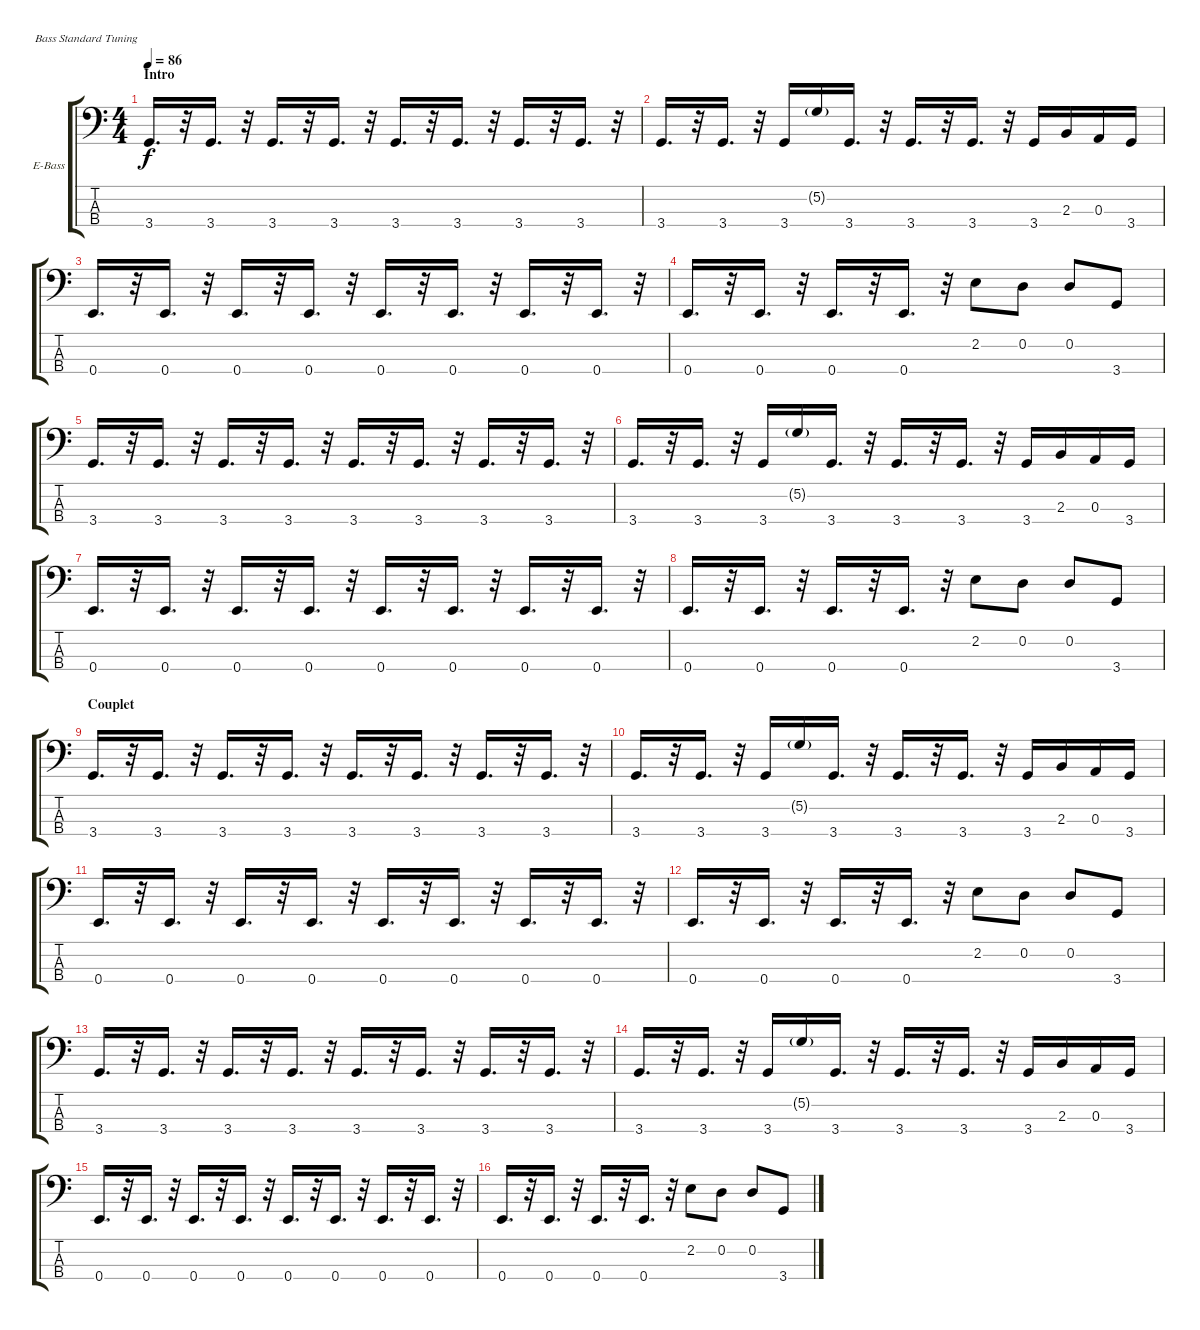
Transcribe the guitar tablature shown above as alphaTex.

\bracketExtendMode groupsimilarinstruments
\firstSystemTrackNameOrientation horizontal
\otherSystemsTrackNameOrientation horizontal
\track ("Tony Levin" "E-Bass") {multiBarRest instrument electricbassfinger}
\staff {score tabs}
\tuning (G2 D2 A1 E1)
\ts (4 4)
\section ("" "Intro")
\tempo 86
\clef f4
\ks c
3.4.16{d dy f instrument electricbassfinger} r.32 3.4.16{d} r.32 3.4.16{d} r.32 3.4.16{d} r.32 3.4.16{d} r.32 3.4.16{d} r.32 3.4.16{d} r.32 3.4.16{d} r.32 |
3.4.16{d} r.32 3.4.16{d} r.32 3.4.16 5.2{g}.16 3.4.16{d} r.32 3.4.16{d} r.32 3.4.16{d} r.32 3.4.16 2.3.16 0.3.16 3.4.16 |
0.4.16{d} r.32 0.4.16{d} r.32 0.4.16{d} r.32 0.4.16{d} r.32 0.4.16{d} r.32 0.4.16{d} r.32 0.4.16{d} r.32 0.4.16{d} r.32 |
0.4.16{d} r.32 0.4.16{d} r.32 0.4.16{d} r.32 0.4.16{d} r.32 2.2.8 0.2.8 0.2.8 3.4.8 |
3.4.16{d} r.32 3.4.16{d} r.32 3.4.16{d} r.32 3.4.16{d} r.32 3.4.16{d} r.32 3.4.16{d} r.32 3.4.16{d} r.32 3.4.16{d} r.32 |
3.4.16{d} r.32 3.4.16{d} r.32 3.4.16 5.2{g}.16 3.4.16{d} r.32 3.4.16{d} r.32 3.4.16{d} r.32 3.4.16 2.3.16 0.3.16 3.4.16 |
0.4.16{d} r.32 0.4.16{d} r.32 0.4.16{d} r.32 0.4.16{d} r.32 0.4.16{d} r.32 0.4.16{d} r.32 0.4.16{d} r.32 0.4.16{d} r.32 |
0.4.16{d} r.32 0.4.16{d} r.32 0.4.16{d} r.32 0.4.16{d} r.32 2.2.8 0.2.8 0.2.8 3.4.8 |
\section ("" "Couplet")
3.4.16{d} r.32 3.4.16{d} r.32 3.4.16{d} r.32 3.4.16{d} r.32 3.4.16{d} r.32 3.4.16{d} r.32 3.4.16{d} r.32 3.4.16{d} r.32 |
3.4.16{d} r.32 3.4.16{d} r.32 3.4.16 5.2{g}.16 3.4.16{d} r.32 3.4.16{d} r.32 3.4.16{d} r.32 3.4.16 2.3.16 0.3.16 3.4.16 |
0.4.16{d} r.32 0.4.16{d} r.32 0.4.16{d} r.32 0.4.16{d} r.32 0.4.16{d} r.32 0.4.16{d} r.32 0.4.16{d} r.32 0.4.16{d} r.32 |
0.4.16{d} r.32 0.4.16{d} r.32 0.4.16{d} r.32 0.4.16{d} r.32 2.2.8 0.2.8 0.2.8 3.4.8 |
3.4.16{d} r.32 3.4.16{d} r.32 3.4.16{d} r.32 3.4.16{d} r.32 3.4.16{d} r.32 3.4.16{d} r.32 3.4.16{d} r.32 3.4.16{d} r.32 |
3.4.16{d} r.32 3.4.16{d} r.32 3.4.16 5.2{g}.16 3.4.16{d} r.32 3.4.16{d} r.32 3.4.16{d} r.32 3.4.16 2.3.16 0.3.16 3.4.16 |
0.4.16{d} r.32 0.4.16{d} r.32 0.4.16{d} r.32 0.4.16{d} r.32 0.4.16{d} r.32 0.4.16{d} r.32 0.4.16{d} r.32 0.4.16{d} r.32 |
0.4.16{d} r.32 0.4.16{d} r.32 0.4.16{d} r.32 0.4.16{d} r.32 2.2.8 0.2.8 0.2.8 3.4.8
